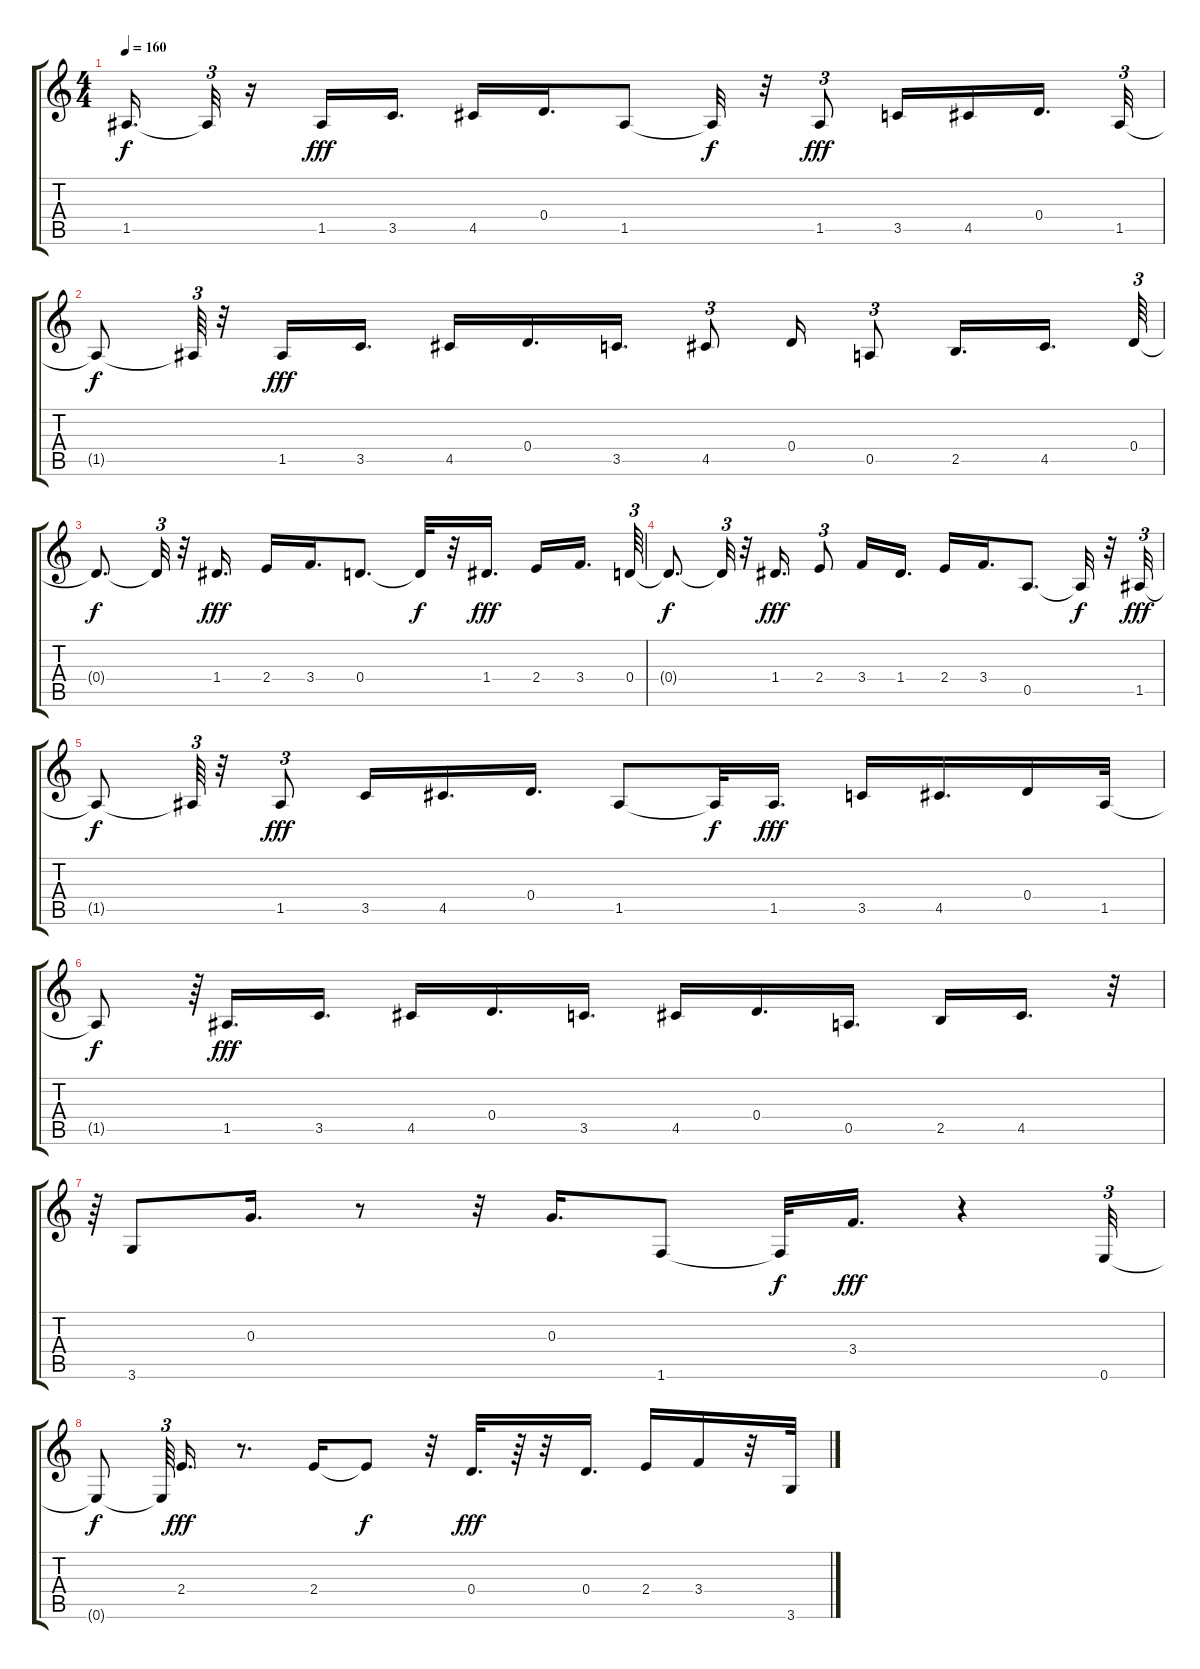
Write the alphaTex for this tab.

\track "" {instrument acousticbass}
\staff {score tabs}
\tuning (E4 B3 G3 D3 A2 E2) {hide}
\ts (4 4)
\tempo 160
\clef g2
\ks c
1.5{t}.16{d dy f} 1.5{t}.32{tu (3 2)} r.16 1.5.16{dy fff} 3.5.16{d} 4.5.16 0.4.16{d} 1.5.8 1.5{t}.32{dy f} r.32 1.5.8{tu (3 2) dy fff} 3.5.16 4.5.16 0.4.16{d beam splitsecondary} 1.5.32{tu (3 2)} |
1.5{t}.8{dy f} 1.5{t}.64{tu (3 2)} r.32 1.5.16{dy fff} 3.5.16{d} 4.5.16 0.4.16{d} 3.5.16{d} 4.5.8{tu (3 2)} 0.4.16 0.5.8{tu (3 2)} 2.5.16{d} 4.5.16{d beam splitsecondary} 0.4.64{tu (3 2)} |
0.4{t}.8{d dy f} 0.4{t}.32{tu (3 2)} r.32 1.4.16{d dy fff} 2.4.16 3.4.16{d} 0.4.8{d} 0.4{t}.32{dy f} r.32 1.4.16{d dy fff} 2.4.16 3.4.16{d beam splitsecondary} 0.4.64{tu (3 2)} |
0.4{t}.8{d dy f} 0.4{t}.32{tu (3 2)} r.32 1.4.16{d dy fff} 2.4.8{tu (3 2)} 3.4.16 1.4.16{d} 2.4.16 3.4.16{d} 0.5.8{d} 0.5{t}.32{dy f} r.32 1.5.32{tu (3 2) dy fff} |
1.5{t}.8{dy f} 1.5{t}.64{tu (3 2)} r.32 1.5.8{tu (3 2) dy fff} 3.5.16 4.5.16{d} 0.4.16{d} 1.5.8 1.5{t}.32{dy f} 1.5.16{d dy fff} 3.5.16 4.5.16{d} 0.4.16 1.5.32 |
1.5{t}.8{dy f} r.64{tu (3 2)} 1.5.16{d dy fff} 3.5.16{d} 4.5.16 0.4.16{d} 3.5.16{d} 4.5.16 0.4.16{d} 0.5.16{d} 2.5.16 4.5.16{d} r.32{tu (3 2)} |
r.64{tu (3 2)} 3.6.8 0.3.16{d} r.8 r.32 0.3.16{d} 1.6.8 1.6{t}.32{dy f} 3.4.16{d dy fff} r.4 0.6.32{tu (3 2)} |
0.6{t}.8{dy f} 0.6{t}.64{tu (3 2) beam splitsecondary} 2.4.16{d dy fff} r.8{d} 2.4.16 2.4{t}.8{dy f} r.32 0.4.32{d dy fff} r.64 r.32 0.4.16{d} 2.4.16 3.4.16 r.32 3.6.32
